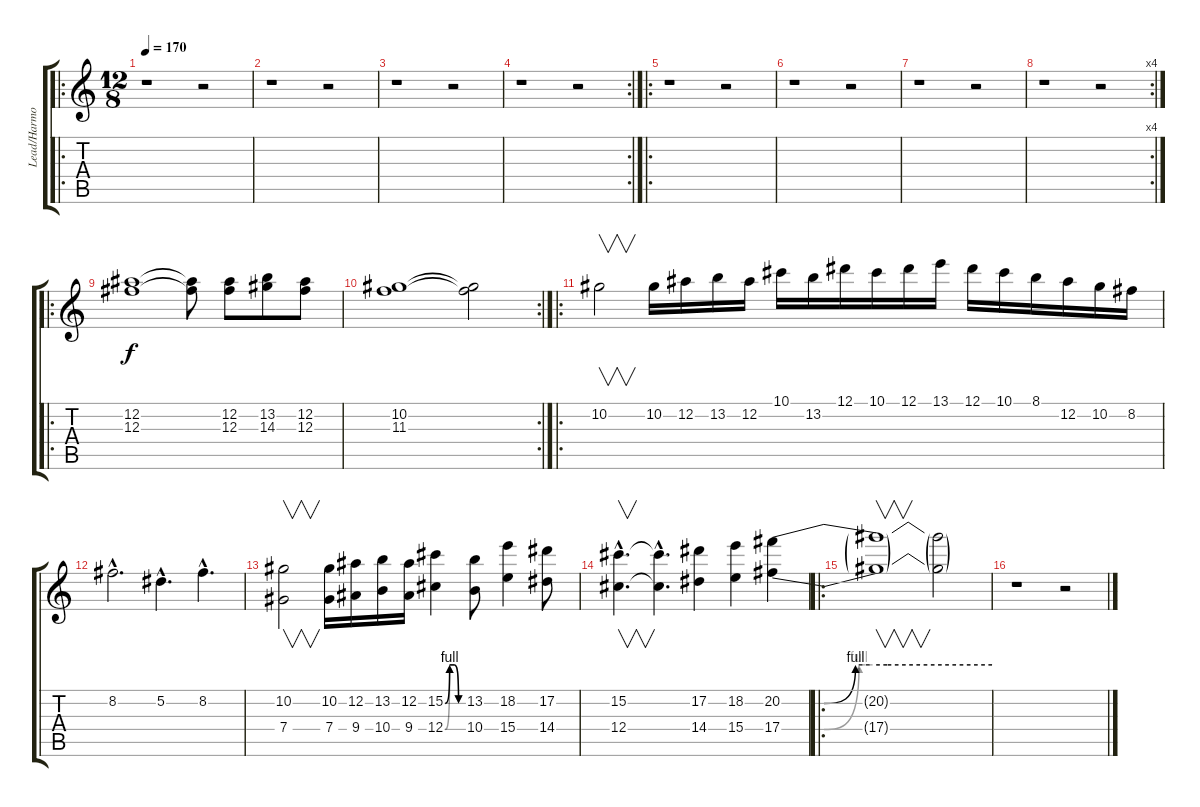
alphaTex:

\track ("Lead/Harmony" "Lead/Harmo") {instrument distortionguitar}
\staff {score tabs}
\tuning (Eb4 Bb3 Gb3 Db3 Ab2 Eb2) {hide}
\ro
\ts (12 8)
\tempo 170
\clef g2
\ks c
r.1{dy f} r.2 |
r.1 r.2 |
r.1 r.2 |
\rc 2
r.1 r.2 |
\ro
r.1 r.2 |
r.1 r.2 |
r.1 r.2 |
\rc 4
r.1 r.2 |
\ro
(12.2 12.3).1 (12.2{t} 12.3{t}).8 (12.2 12.3).8 (13.2 14.3).8 (12.2 12.3).8 |
\rc 2
(10.2 11.3).1 (10.2{t} 11.3{t}).2 |
\ro
10.2.2{v} 10.2.16 12.2.16 13.2.16 12.2.16 10.1.16 13.2.16 12.1.16 10.1.16 12.1.16 13.1.16 12.1.16 10.1.16 8.1.16 12.2.16 10.2.16 8.2.16 |
8.2{hac}.2{d} 5.2{hac}.4{d} 8.2{hac}.4{d} |
(10.2 7.4).2{v} (10.2 7.4).16 (12.2 9.4).16 (13.2 10.4).16 (12.2 9.4).16 (15.2{be (custom 0 0 15 4 30 4 45 0 60 0)} 12.4{be (custom 0 0 15 4 30 4 45 0 60 0)}).4 (13.2 10.4).8 (18.2 15.4).4 (17.2 14.4).8 |
(15.2{hac} 12.4{hac}).4{v d} (15.2{hac t} 12.4{hac t}).4{d} (17.2 14.4).4 (18.2 15.4).4 (20.2{be (custom 0 0 12 0 21 4 25 4 30 4 60 4)} 17.4{be (custom 0 0 12 0 22 4 30 4 60 4)}).4 |
\ro
(20.2{t} 17.4{t}).1{v} (20.2{t} 17.4{t}).2 |
r.1 r.2
